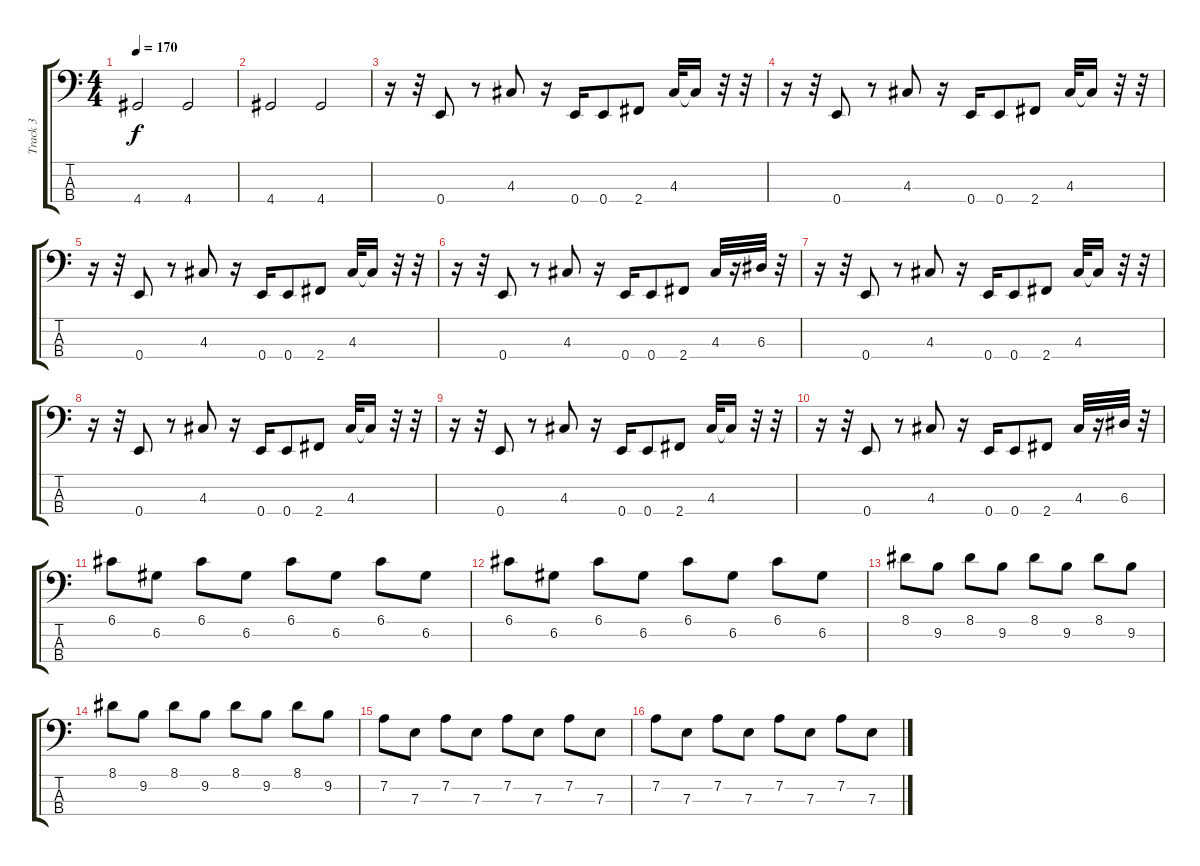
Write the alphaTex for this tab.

\track ("Track 3" "Track 3") {instrument electricbassfinger}
\staff {score tabs}
\tuning (G2 D2 A1 E1) {hide}
\ts (4 4)
\tempo 170
\clef f4
\ks c
4.4.2{dy f} 4.4.2 |
4.4.2 4.4.2 |
r.16 r.32 0.4.8 r.8 4.3.8 r.16 0.4.16 0.4.8 2.4.8 4.3.32 4.3{t}.16 r.32 r.32 |
r.16 r.32 0.4.8 r.8 4.3.8 r.16 0.4.16 0.4.8 2.4.8 4.3.32 4.3{t}.16 r.32 r.32 |
r.16 r.32 0.4.8 r.8 4.3.8 r.16 0.4.16 0.4.8 2.4.8 4.3.32 4.3{t}.16 r.32 r.32 |
r.16 r.32 0.4.8 r.8 4.3.8 r.16 0.4.16 0.4.8 2.4.8 4.3.32 r.16 6.3.32 r.32 |
r.16 r.32 0.4.8 r.8 4.3.8 r.16 0.4.16 0.4.8 2.4.8 4.3.32 4.3{t}.16 r.32 r.32 |
r.16 r.32 0.4.8 r.8 4.3.8 r.16 0.4.16 0.4.8 2.4.8 4.3.32 4.3{t}.16 r.32 r.32 |
r.16 r.32 0.4.8 r.8 4.3.8 r.16 0.4.16 0.4.8 2.4.8 4.3.32 4.3{t}.16 r.32 r.32 |
r.16 r.32 0.4.8 r.8 4.3.8 r.16 0.4.16 0.4.8 2.4.8 4.3.32 r.16 6.3.32 r.32 |
6.1.8 6.2.8 6.1.8 6.2.8 6.1.8 6.2.8 6.1.8 6.2.8 |
6.1.8 6.2.8 6.1.8 6.2.8 6.1.8 6.2.8 6.1.8 6.2.8 |
8.1.8 9.2.8 8.1.8 9.2.8 8.1.8 9.2.8 8.1.8 9.2.8 |
8.1.8 9.2.8 8.1.8 9.2.8 8.1.8 9.2.8 8.1.8 9.2.8 |
7.2.8 7.3.8 7.2.8 7.3.8 7.2.8 7.3.8 7.2.8 7.3.8 |
7.2.8 7.3.8 7.2.8 7.3.8 7.2.8 7.3.8 7.2.8 7.3.8
